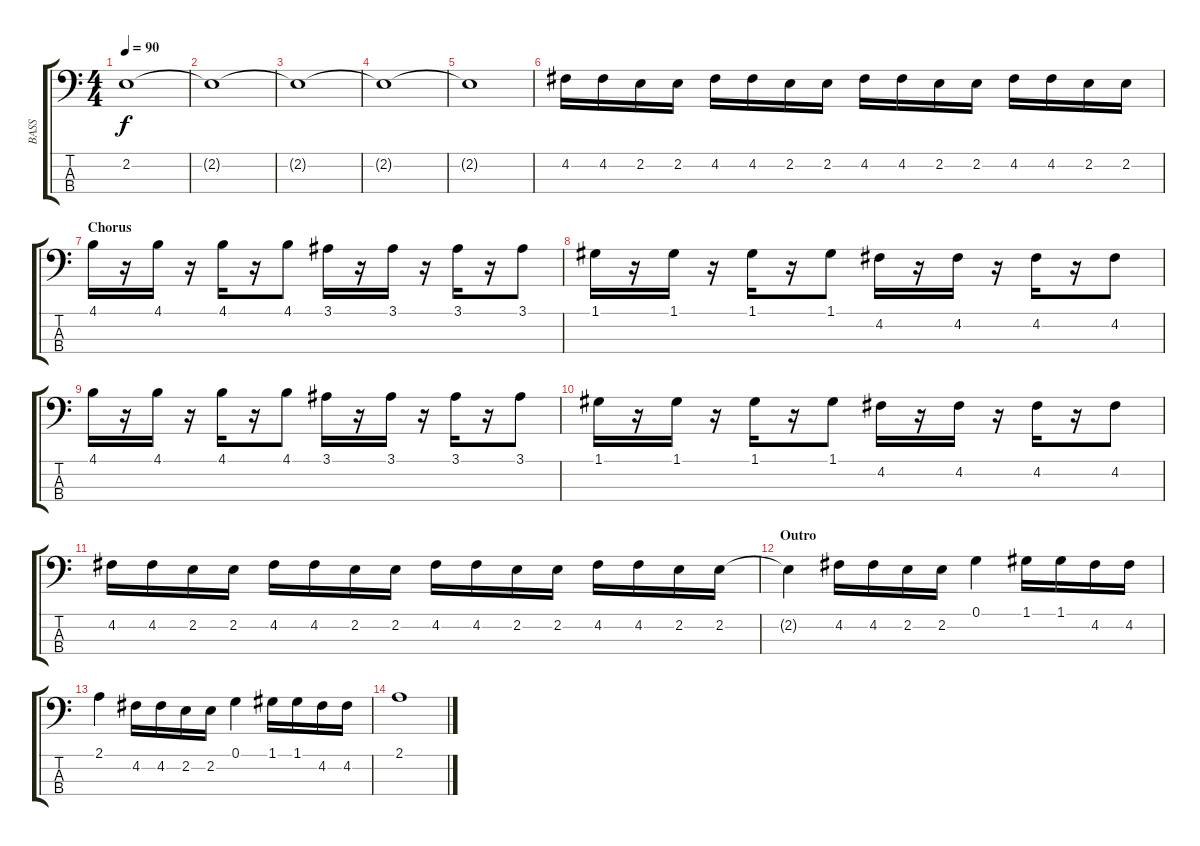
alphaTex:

\track ("BASS" "BASS") {instrument slapbass2}
\staff {score tabs}
\tuning (G2 D2 A1 E1) {hide}
\ts (4 4)
\tempo 90
\clef f4
\ks c
2.2{t}.1{dy f} |
2.2{t}.1 |
2.2{t}.1 |
2.2{t}.1 |
2.2{t}.1 |
4.2.16 4.2.16 2.2.16 2.2.16 4.2.16 4.2.16 2.2.16 2.2.16 4.2.16 4.2.16 2.2.16 2.2.16 4.2.16 4.2.16 2.2.16 2.2.16 |
\section ("" "Chorus")
4.1.16 r.16 4.1.16 r.16 4.1.16 r.16 4.1.8 3.1.16 r.16 3.1.16 r.16 3.1.16 r.16 3.1.8 |
1.1.16 r.16 1.1.16 r.16 1.1.16 r.16 1.1.8 4.2.16 r.16 4.2.16 r.16 4.2.16 r.16 4.2.8 |
4.1.16 r.16 4.1.16 r.16 4.1.16 r.16 4.1.8 3.1.16 r.16 3.1.16 r.16 3.1.16 r.16 3.1.8 |
1.1.16 r.16 1.1.16 r.16 1.1.16 r.16 1.1.8 4.2.16 r.16 4.2.16 r.16 4.2.16 r.16 4.2.8 |
4.2.16 4.2.16 2.2.16 2.2.16 4.2.16 4.2.16 2.2.16 2.2.16 4.2.16 4.2.16 2.2.16 2.2.16 4.2.16 4.2.16 2.2.16 2.2.16 |
\section ("" "Outro")
2.2{t}.4 4.2.16 4.2.16 2.2.16 2.2.16 0.1.4 1.1.16 1.1.16 4.2.16 4.2.16 |
2.1.4 4.2.16 4.2.16 2.2.16 2.2.16 0.1.4 1.1.16 1.1.16 4.2.16 4.2.16 |
2.1.1
